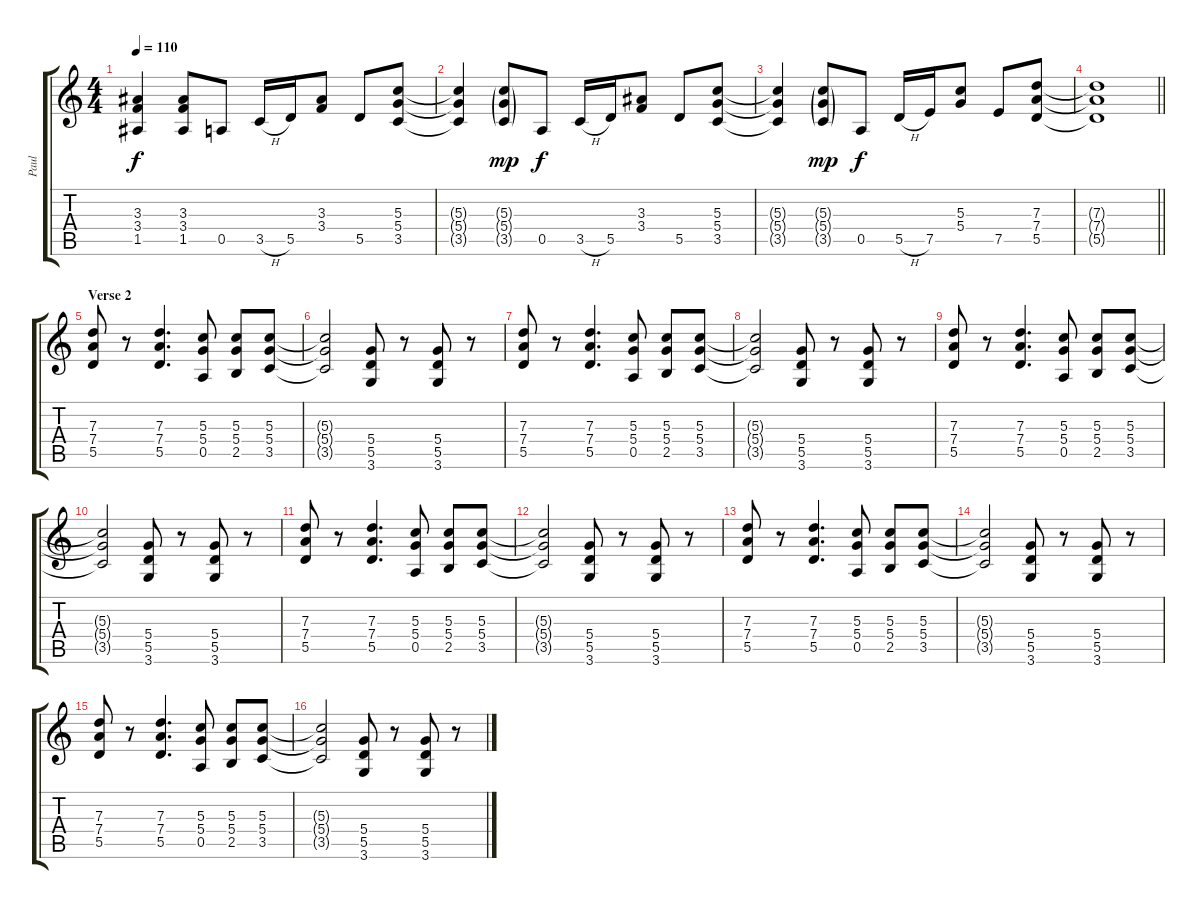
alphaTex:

\track ("Paul" "Paul") {instrument acousticguitarsteel}
\staff {score tabs}
\tuning (E4 B3 G3 D3 A2 E2) {hide}
\ts (4 4)
\tempo 110
\clef g2
\ks c
(3.3 3.4 1.5).4{dy f} (3.3 3.4 1.5).8 0.5.8 3.5{h}.16 5.5.16 (3.3 3.4).8 5.5.8 (5.3 5.4 3.5).8 |
(5.3{t} 5.4{t} 3.5{t}).4 (5.3{g} 5.4{g} 3.5{g}).8{dy mp} 0.5.8{dy f} 3.5{h}.16 5.5.16 (3.3 3.4).8 5.5.8 (5.3 5.4 3.5).8 |
(5.3{t} 5.4{t} 3.5{t}).4 (5.3{g} 5.4{g} 3.5{g}).8{dy mp} 0.5.8{dy f} 5.5{h}.16 7.5.16 (5.3 5.4).8 7.5.8 (7.3 7.4 5.5).8 |
\barLineRight lightlight
(7.3{t} 7.4{t} 5.5{t}).1 |
\section ("" "Verse 2")
(7.3 7.4 5.5).8 r.8 (7.3 7.4 5.5).4{d} (5.3 5.4 0.5).8 (5.3 5.4 2.5).8 (5.3 5.4 3.5).8 |
(5.3{t} 5.4{t} 3.5{t}).2 (5.4 5.5 3.6).8 r.8 (5.4 5.5 3.6).8 r.8 |
(7.3 7.4 5.5).8 r.8 (7.3 7.4 5.5).4{d} (5.3 5.4 0.5).8 (5.3 5.4 2.5).8 (5.3 5.4 3.5).8 |
(5.3{t} 5.4{t} 3.5{t}).2 (5.4 5.5 3.6).8 r.8 (5.4 5.5 3.6).8 r.8 |
(7.3 7.4 5.5).8 r.8 (7.3 7.4 5.5).4{d} (5.3 5.4 0.5).8 (5.3 5.4 2.5).8 (5.3 5.4 3.5).8 |
(5.3{t} 5.4{t} 3.5{t}).2 (5.4 5.5 3.6).8 r.8 (5.4 5.5 3.6).8 r.8 |
(7.3 7.4 5.5).8 r.8 (7.3 7.4 5.5).4{d} (5.3 5.4 0.5).8 (5.3 5.4 2.5).8 (5.3 5.4 3.5).8 |
(5.3{t} 5.4{t} 3.5{t}).2 (5.4 5.5 3.6).8 r.8 (5.4 5.5 3.6).8 r.8 |
(7.3 7.4 5.5).8 r.8 (7.3 7.4 5.5).4{d} (5.3 5.4 0.5).8 (5.3 5.4 2.5).8 (5.3 5.4 3.5).8 |
(5.3{t} 5.4{t} 3.5{t}).2 (5.4 5.5 3.6).8 r.8 (5.4 5.5 3.6).8 r.8 |
(7.3 7.4 5.5).8 r.8 (7.3 7.4 5.5).4{d} (5.3 5.4 0.5).8 (5.3 5.4 2.5).8 (5.3 5.4 3.5).8 |
(5.3{t} 5.4{t} 3.5{t}).2 (5.4 5.5 3.6).8 r.8 (5.4 5.5 3.6).8 r.8
